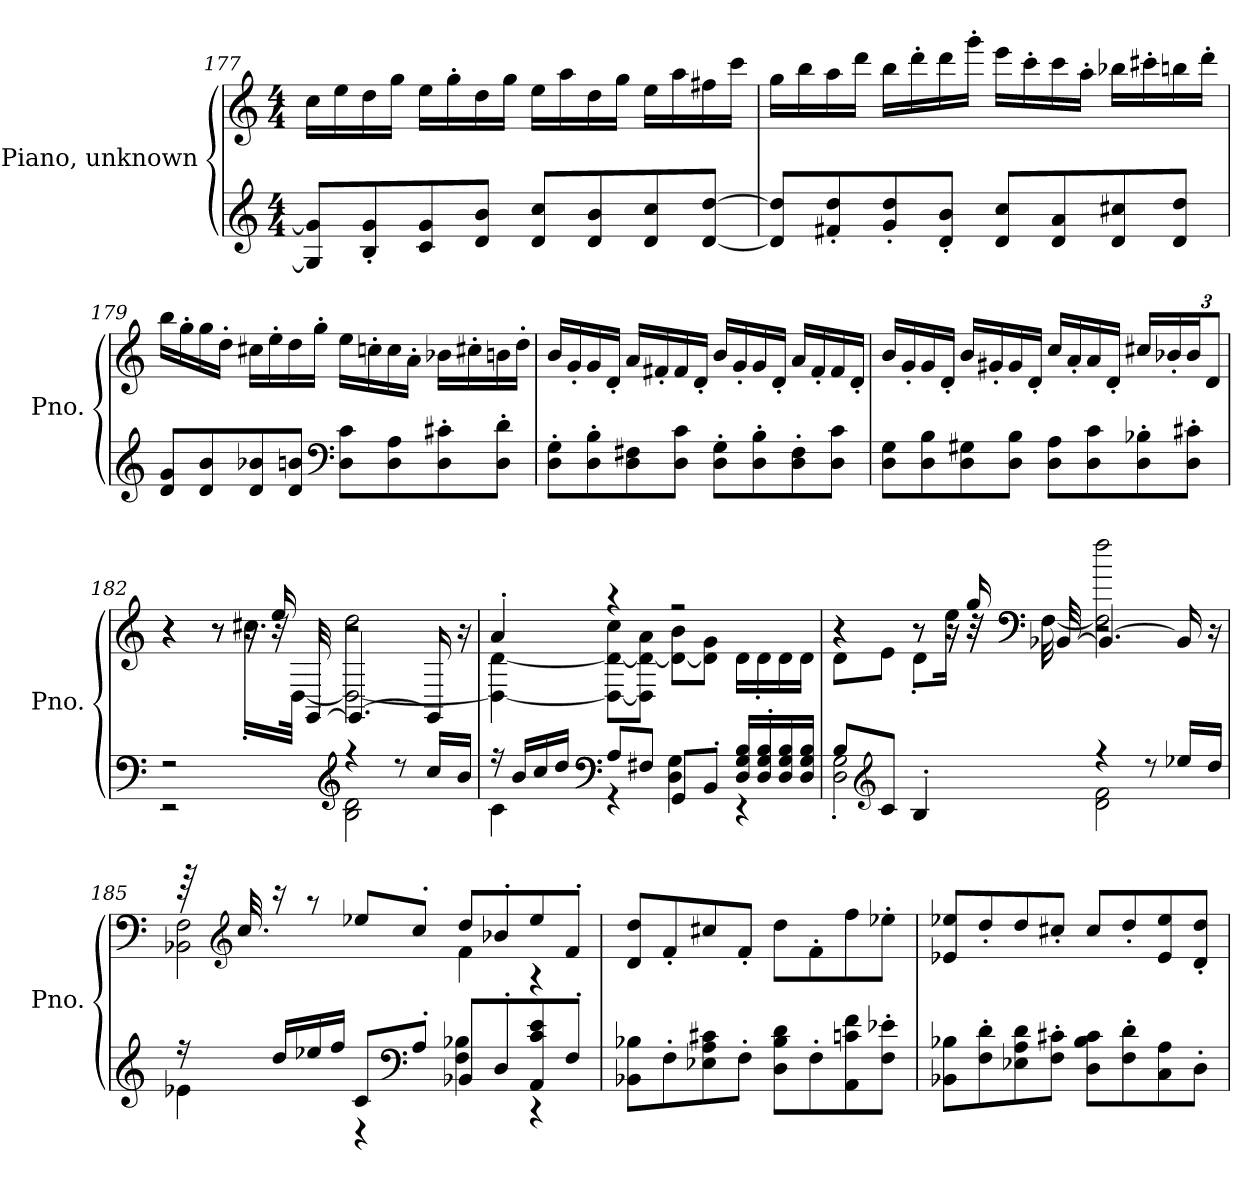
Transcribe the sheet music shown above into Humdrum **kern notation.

**kern	**kern
*part1	*part1
*staff2	*staff1
*I"Piano, unknown	*
*I'Pno.	*
*clefG2	*clefG2
*k[]	*k[]
*M4/4	*M4/4
=177	=177
8G/] 8g/]L	16cc\LL
.	16ee\
8B/' 8g/'	16dd\
.	16gg\JJ
8c/ 8g/	16ee\LL
.	16gg'\
8d/ 8b/J	16dd\
.	16gg\JJ
8d/ 8cc/L	16ee\LL
.	16aa\
8d/ 8b/	16dd\
.	16gg\JJ
8d/ 8cc/	16ee\LL
.	16aa\
[8d/ [8dd/J	16ff#X\
.	16ccc\JJ
!!LO:PB:g=z
=178	=178
8d/] 8dd/]L	16gg\LL
.	16bb\
8f#X/' 8dd/'	16aa\
.	16ddd\JJ
8g/' 8dd/'	16bb\LL
.	16ddd'\
8d/' 8b/'J	16ddd\
.	16ggg'\JJ
8d/ 8cc/L	16eee\LL
.	16ccc'\
8d/ 8a/	16ccc\
.	16aa'\JJ
8d/ 8cc#X/	16bb-X\LL
.	16ccc#X'\
8d/ 8dd/J	16bbn\
.	16ddd'\JJ
=179	=179
8d/ 8g/L	16bb\LL
.	16gg'\
8d/ 8b/	16gg\
.	16dd'\JJ
8d/ 8b-X/	16cc#X\LL
.	16ee'\
8d/ 8bn/J	16dd\
.	16gg'\JJ
*clefF4	*
8D\ 8c\L	16ee\LL
.	16ccn'\
8D\ 8A\	16cc\
.	16a'\JJ
8D\' 8c#X\'	16b-X\LL
.	16cc#X'\
8D\' 8d\'J	16bn\
.	16dd'\JJ
!!LO:LB:g=z
=180	=180
8D\' 8G\'L	16b/LL
.	16g'/
8D\' 8B\'	16g/
.	16d'/JJ
8D\ 8F#X\	16a/LL
.	16f#X'/
8D\ 8c\J	16f#/
.	16d'/JJ
8D\' 8G\'L	16b/LL
.	16g'/
8D\' 8B\'	16g/
.	16d'/JJ
8D\' 8F#\'	16a/LL
.	16f#'/
8D\ 8c\J	16f#/
.	16d'/JJ
=181	=181
8D\ 8G\L	16b/LL
.	16g'/
8D\ 8B\	16g/
.	16d'/JJ
8D\ 8G#X\	16b/LL
.	16g#X'/
8D\ 8B\J	16g#/
.	16d'/JJ
8D\ 8A\L	16cc/LL
.	16a'/
8D\ 8c\	16a/
.	16d'/JJ
8D\' 8B-X\'	16cc#X/LL
.	16b-X'/
*	*Xbrackettup
8D\' 8c#X\'J	24b-/J
.	12d/J
!!LO:LB:g=z
=182	=182
*^	*^
*	*	*	*^
2r	2r	4r	4r	4r
.	.	8r	8r	8r
.	.	16r	16.cc#X'\LL	16r
.	.	16ee/	.	32r
.	.	.	[32D\JJk	[32GG/
*clefG2	*	*	*	*
4r	2B\ 2d\	2r	2D\_ 2dd\	4.GG/_
8r	.	.	.	.
16cc/LL	.	.	.	16GG/]
16b/JJ	.	.	.	16r
*	*	*	*v	*v
=183	=183	=183	=183
16r	4c\	4a'/	4D\_ [4d\
16b/LL	.	.	.
16cc/	.	.	.
16dd/JJ	.	.	.
*clefF4	*	*	*
8A/L	4r	4r	8D\_ 8d\_ 8cc\L
8F#X/J	.	.	8D\] 8d\_ 8a\J
8GG/L	4D\ 4G\	2r	8d\_ 8b\L
8BB'/J	.	.	8d\] 8g\J
16D/ 16G/ 16B/LL	4r	.	16d\LL
16D/' 16G/' 16B/'	.	.	16d'\
16D/ 16G/ 16B/	.	.	16d\
16D/ 16G/ 16B/JJ	.	.	16d\JJ
!!LO:LB:g=z
=184	=184	=184	=184
*	*	*	*^
8B/L	2D\' 2G\'	4r	8d\L	4r
*clefG2	*	*	*	*
8c/J	.	.	8e\J	.
4B'/	.	8r	8d'\L	8r
.	.	16r	16ee\Jk	16r
.	.	16gg/	32r	32r
*	*	*clefF4	*	*
.	.	.	[32F\	[32BB-X/
4r	2d\ 2f\	2r	2F\] 2ff\	4.BB-/_
8r	.	.	.	.
16ee-X/LL	.	.	.	16BB-/]
16dd/JJ	.	.	.	16r
*	*	*	*v	*v
=185	=185	=185	=185
16r	4e-X\	64r	2BB-X\ 2F\
*	*	*clefG2	*
.	.	32.cc/	.
16dd/LL	.	16r	.
16ee-X/	.	8r	.
16ff/JJ	.	.	.
8c/L	4r	8ee-X/L	.
*clefF4	*	*	*
8A'/J	.	8cc'/J	.
8BB-X/L	4F\ 4B-X\	8dd/L	4f\
8D'/	.	8b-X'/	.
8AA/ 8c/ 8e-/	4r	8ee-/	4r
8F'/J	.	8f'/J	.
*v	*v	*	*
*	*v	*v
!!LO:LB:g=z
=186	=186
8BB-X\ 8B-X\L	8d/ 8dd/L
8F'\	8f'/
8E-X\ 8A\ 8c#X\	8cc#X/
8F'\J	8f'/J
8D\ 8B-\ 8d\L	8dd\L
8F'\	8f'\
8AA\ 8cn\ 8f\	8ff\
8F\' 8e-X\'J	8ee-X'\J
=187	=187
8BB-X\ 8B-X\L	8e-X/ 8ee-X/L
8F\' 8d\'	8dd'/
8E-X\ 8A\ 8d\	8dd/
8F\' 8c#X\'J	8cc#X'/J
8D\ 8B-\ 8c#\L	8cc#/L
8F\' 8d\'	8dd'/
8C\ 8A\	8e-/ 8ee-/
8D'\J	8d/' 8dd/'J
=	=
*-	*-
